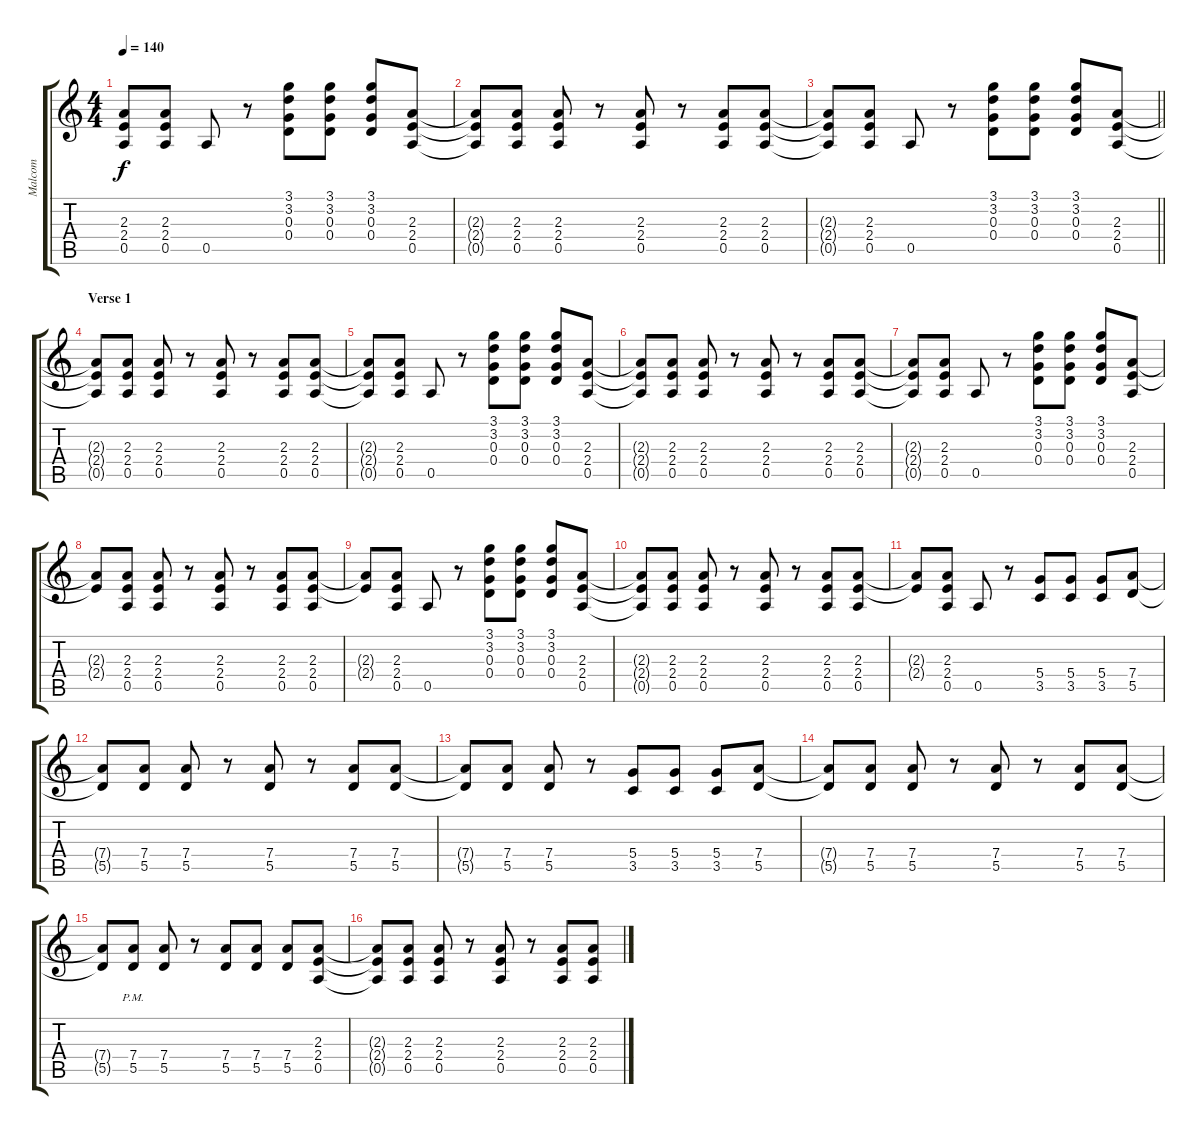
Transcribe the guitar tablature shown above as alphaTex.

\track ("Malcom" "Malcom") {instrument distortionguitar}
\staff {score tabs}
\tuning (E4 B3 G3 D3 A2 E2) {hide}
\ts (4 4)
\tempo 140
\clef g2
\ks c
(2.3{t} 2.4{t} 0.5{t}).8{dy f} (2.3 2.4 0.5).8 0.5.8 r.8 (3.1 3.2 0.3 0.4).8 (3.1 3.2 0.3 0.4).8 (3.1 3.2 0.3 0.4).8 (2.3 2.4 0.5).8 |
(2.3{t} 2.4{t} 0.5{t}).8 (2.3 2.4 0.5).8 (2.3 2.4 0.5).8 r.8 (2.3 2.4 0.5).8 r.8 (2.3 2.4 0.5).8 (2.3 2.4 0.5).8 |
\barLineRight lightlight
(2.3{t} 2.4{t} 0.5{t}).8 (2.3 2.4 0.5).8 0.5.8 r.8 (3.1 3.2 0.3 0.4).8 (3.1 3.2 0.3 0.4).8 (3.1 3.2 0.3 0.4).8 (2.3 2.4 0.5).8 |
\section ("" "Verse 1")
(2.3{t} 2.4{t} 0.5{t}).8 (2.3 2.4 0.5).8 (2.3 2.4 0.5).8 r.8 (2.3 2.4 0.5).8 r.8 (2.3 2.4 0.5).8 (2.3 2.4 0.5).8 |
(2.3{t} 2.4{t} 0.5{t}).8 (2.3 2.4 0.5).8 0.5.8 r.8 (3.1 3.2 0.3 0.4).8 (3.1 3.2 0.3 0.4).8 (3.1 3.2 0.3 0.4).8 (2.3 2.4 0.5).8 |
(2.3{t} 2.4{t} 0.5{t}).8 (2.3 2.4 0.5).8 (2.3 2.4 0.5).8 r.8 (2.3 2.4 0.5).8 r.8 (2.3 2.4 0.5).8 (2.3 2.4 0.5).8 |
(2.3{t} 2.4{t} 0.5{t}).8 (2.3 2.4 0.5).8 0.5.8 r.8 (3.1 3.2 0.3 0.4).8 (3.1 3.2 0.3 0.4).8 (3.1 3.2 0.3 0.4).8 (2.3 2.4 0.5).8 |
(2.3{t} 2.4{t}).8 (2.3 2.4 0.5).8 (2.3 2.4 0.5).8 r.8 (2.3 2.4 0.5).8 r.8 (2.3 2.4 0.5).8 (2.3 2.4 0.5).8 |
(2.3{t} 2.4{t}).8 (2.3 2.4 0.5).8 0.5.8 r.8 (3.1 3.2 0.3 0.4).8 (3.1 3.2 0.3 0.4).8 (3.1 3.2 0.3 0.4).8 (2.3 2.4 0.5).8 |
(2.3{t} 2.4{t} 0.5{t}).8 (2.3 2.4 0.5).8 (2.3 2.4 0.5).8 r.8 (2.3 2.4 0.5).8 r.8 (2.3 2.4 0.5).8 (2.3 2.4 0.5).8 |
(2.3{t} 2.4{t}).8 (2.3 2.4 0.5).8 0.5.8 r.8 (5.4 3.5).8 (5.4 3.5).8 (5.4 3.5).8 (7.4 5.5).8 |
(7.4{t} 5.5{t}).8 (7.4 5.5).8 (7.4 5.5).8 r.8 (7.4 5.5).8 r.8 (7.4 5.5).8 (7.4 5.5).8 |
(7.4{t} 5.5{t}).8 (7.4 5.5).8 (7.4 5.5).8 r.8 (5.4 3.5).8 (5.4 3.5).8 (5.4 3.5).8 (7.4 5.5).8 |
(7.4{t} 5.5{t}).8 (7.4 5.5).8 (7.4 5.5).8 r.8 (7.4 5.5).8 r.8 (7.4 5.5).8 (7.4 5.5).8 |
(7.4{t} 5.5{t}).8 (7.4 5.5{pm}).8 (7.4 5.5).8 r.8 (7.4 5.5).8 (7.4 5.5).8 (7.4 5.5).8 (2.3 2.4 0.5).8 |
(2.3{t} 2.4{t} 0.5{t}).8 (2.3 2.4 0.5).8 (2.3 2.4 0.5).8 r.8 (2.3 2.4 0.5).8 r.8 (2.3 2.4 0.5).8 (2.3 2.4 0.5).8
